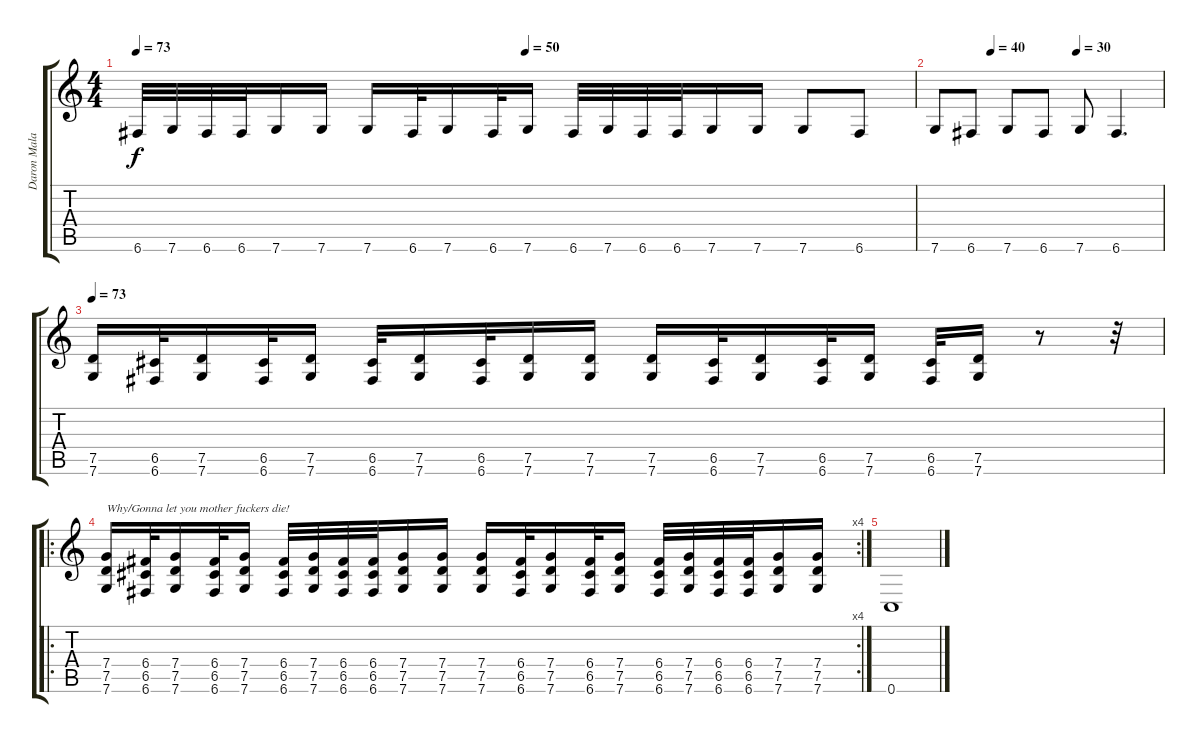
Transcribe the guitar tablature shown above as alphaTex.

\track ("Daron Malakian (Distortion)" "Daron Mala") {instrument distortionguitar}
\staff {score tabs}
\tuning (D4 A3 F3 C3 G2 C2) {hide}
\ts (4 4)
\tempo 73
\tempo (50 0.5)
\clef g2
\ks c
6.6.32{dy f} 7.6.32 6.6.32 6.6.32 7.6.16 7.6.16 7.6.16 6.6.32 7.6.16 6.6.32 7.6.16 6.6.32 7.6.32 6.6.32 6.6.32 7.6.16 7.6.16 7.6.8 6.6.8 |
\tempo (40 0.25)
\tempo (30 0.625)
7.6.8 6.6.8 7.6.8 6.6.8 7.6.8 6.6.4{d} |
\tempo 73
(7.5 7.6).16{volume 16} (6.5 6.6).32 (7.5 7.6).16 (6.5 6.6).32 (7.5 7.6).16 (6.5 6.6).32 (7.5 7.6).16 (6.5 6.6).32 (7.5 7.6).16 (7.5 7.6).16 (7.5 7.6).16 (6.5 6.6).32 (7.5 7.6).16 (6.5 6.6).32 (7.5 7.6).16 (6.5 6.6).32 (7.5 7.6).16 r.8 r.32 |
\ro
\rc 4
(7.4 7.5 7.6).16{txt "Why/Gonna let you mother fuckers die!" volume 13} (6.4 6.5 6.6).32 (7.4 7.5 7.6).16 (6.4 6.5 6.6).32 (7.4 7.5 7.6).16 (6.4 6.5 6.6).32 (7.4 7.5 7.6).32 (6.4 6.5 6.6).32 (6.4 6.5 6.6).32 (7.4 7.5 7.6).16 (7.4 7.5 7.6).16 (7.4 7.5 7.6).16 (6.4 6.5 6.6).32 (7.4 7.5 7.6).16 (6.4 6.5 6.6).32 (7.4 7.5 7.6).16 (6.4 6.5 6.6).32 (7.4 7.5 7.6).32 (6.4 6.5 6.6).32 (6.4 6.5 6.6).32 (7.4 7.5 7.6).16 (7.4 7.5 7.6).16 |
0.6.1{volume 0}
